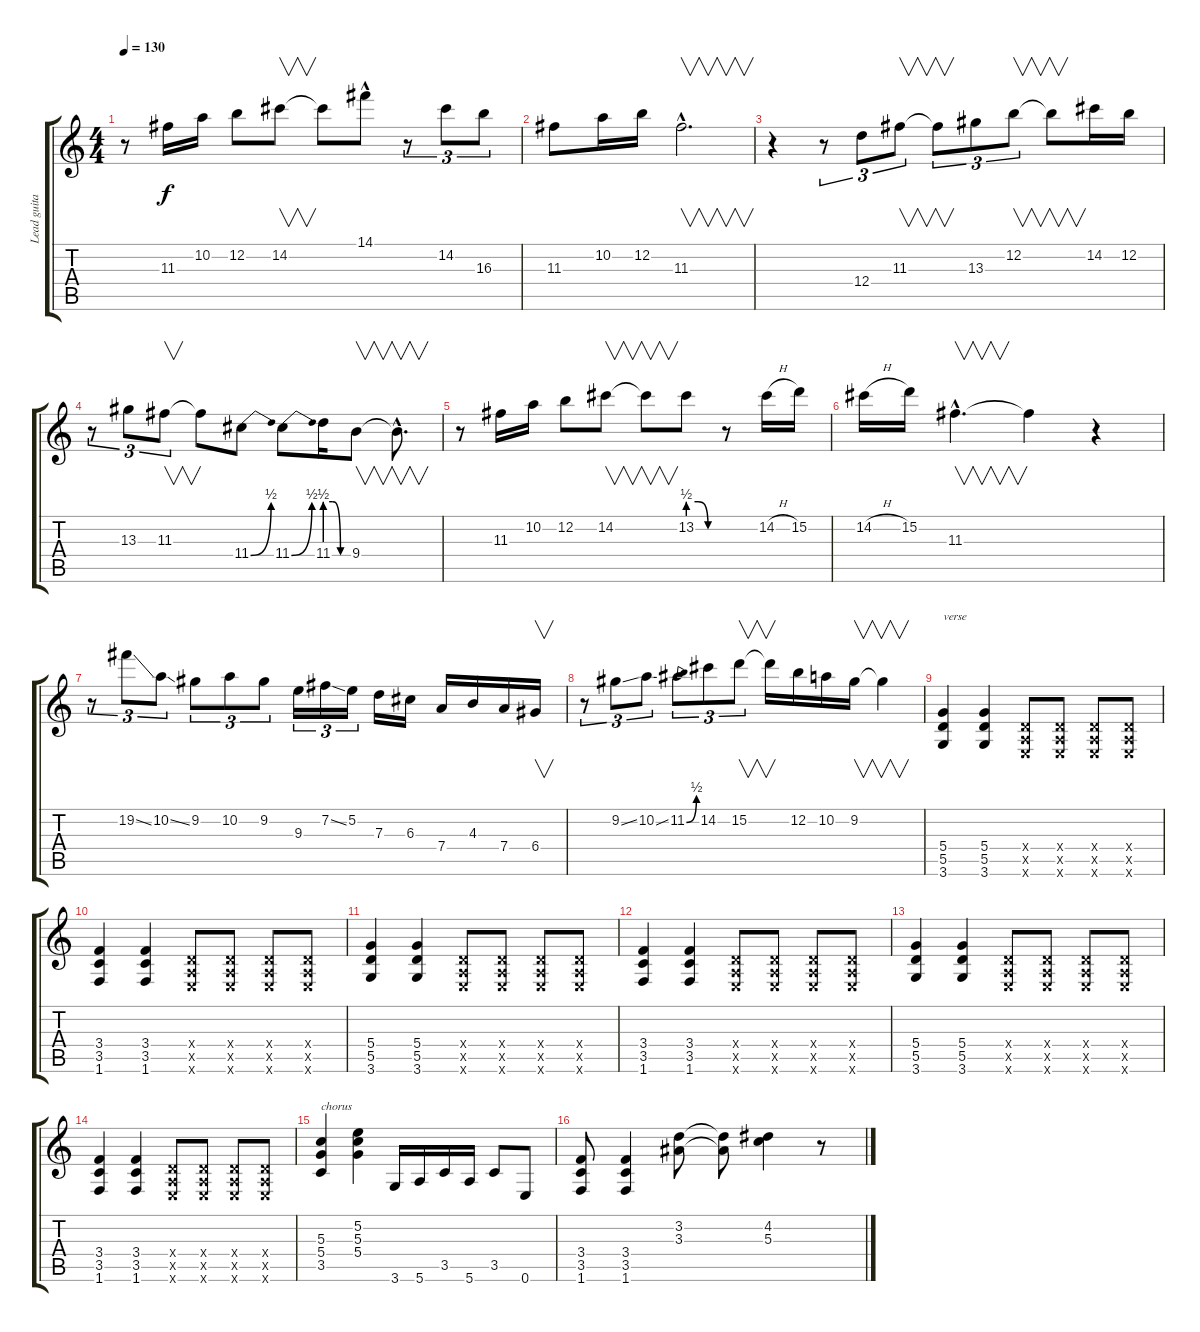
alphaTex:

\track ("Lead guitar" "Lead guita") {instrument overdrivenguitar}
\staff {score tabs}
\tuning (E4 B3 G3 D3 A2 E2) {hide}
\ts (4 4)
\tempo 130
\clef g2
\ks c
r.8{dy f} 11.3.16 10.2.16 12.2.8 14.2.8{v} 14.2{t}.8 14.1{hac}.8 r.8{tu (3 2)} 14.2.8{tu (3 2)} 16.3.8{tu (3 2)} |
11.3.8 10.2.16 12.2.16 11.3{hac}.2{v d} |
r.4 r.8{tu (3 2)} 12.4.8{tu (3 2)} 11.3.8{v tu (3 2)} 11.3{t}.8{v tu (3 2)} 13.3.8{tu (3 2)} 12.2.8{v tu (3 2)} 12.2{t}.8{v} 14.2.16 12.2.16 |
r.8{tu (3 2)} 13.3.8{tu (3 2)} 11.3.8{v tu (3 2)} 11.3{t}.8 11.4{be (bend 0 0 60 2)}.8 11.4{be (bend 0 0 60 2)}.8 11.4{be (custom 0 2 20 2 40 0 60 0)}.16 9.4.8{v} 9.4{hac t}.8{v d} |
r.8 11.3.16 10.2.16 12.2.8 14.2.8{v} 14.2{t}.8{v} 13.2{be (custom 0 2 20 2 40 0 60 0)}.8 r.8 14.2{h}.16 15.2.16 |
14.2{h}.16 15.2.16 11.3{hac}.4{v d} 11.3{t}.4 r.4 |
r.8{tu (3 2)} 19.2{ss}.8{tu (3 2)} 10.2{ss}.8{tu (3 2)} 9.2.8{tu (3 2)} 10.2.8{tu (3 2)} 9.2.8{tu (3 2)} 9.3.16{tu (3 2)} 7.2{ss}.16{tu (3 2)} 5.2.16{tu (3 2)} 7.3.16 6.3.16 7.4.16 4.3.16 7.4.16 6.4.16{v} |
r.8{tu (3 2)} 9.2{ss}.8{tu (3 2)} 10.2{ss}.8{tu (3 2)} 11.2{be (bend 0 0 60 2)}.8{tu (3 2)} 14.2.8{tu (3 2)} 15.2.8{v tu (3 2)} 15.2{t}.16{v} 12.2.16 10.2.16 9.2.16{v} 9.2{t}.4{v} |
(5.4 5.5 3.6).4{txt "verse"} (5.4 5.5 3.6).4 (0.4{x} 0.5{x} 0.6{x}).8 (0.4{x} 0.5{x} 0.6{x}).8 (0.4{x} 0.5{x} 0.6{x}).8 (0.4{x} 0.5{x} 0.6{x}).8 |
(3.4 3.5 1.6).4 (3.4 3.5 1.6).4 (0.4{x} 0.5{x} 0.6{x}).8 (0.4{x} 0.5{x} 0.6{x}).8 (0.4{x} 0.5{x} 0.6{x}).8 (0.4{x} 0.5{x} 0.6{x}).8 |
(5.4 5.5 3.6).4 (5.4 5.5 3.6).4 (0.4{x} 0.5{x} 0.6{x}).8 (0.4{x} 0.5{x} 0.6{x}).8 (0.4{x} 0.5{x} 0.6{x}).8 (0.4{x} 0.5{x} 0.6{x}).8 |
(3.4 3.5 1.6).4 (3.4 3.5 1.6).4 (0.4{x} 0.5{x} 0.6{x}).8 (0.4{x} 0.5{x} 0.6{x}).8 (0.4{x} 0.5{x} 0.6{x}).8 (0.4{x} 0.5{x} 0.6{x}).8 |
(5.4 5.5 3.6).4 (5.4 5.5 3.6).4 (0.4{x} 0.5{x} 0.6{x}).8 (0.4{x} 0.5{x} 0.6{x}).8 (0.4{x} 0.5{x} 0.6{x}).8 (0.4{x} 0.5{x} 0.6{x}).8 |
(3.4 3.5 1.6).4 (3.4 3.5 1.6).4 (0.4{x} 0.5{x} 0.6{x}).8 (0.4{x} 0.5{x} 0.6{x}).8 (0.4{x} 0.5{x} 0.6{x}).8 (0.4{x} 0.5{x} 0.6{x}).8 |
(5.3 5.4 3.5).4{txt "chorus"} (5.2 5.3 5.4).4 3.6.16 5.6.16 3.5.16 5.6.16 3.5.8 0.6.8 |
(3.4 3.5 1.6).8 (3.4 3.5 1.6).4 (3.2 3.3).8 (3.2{t} 3.3{t}).8 (4.2 5.3).4 r.8
